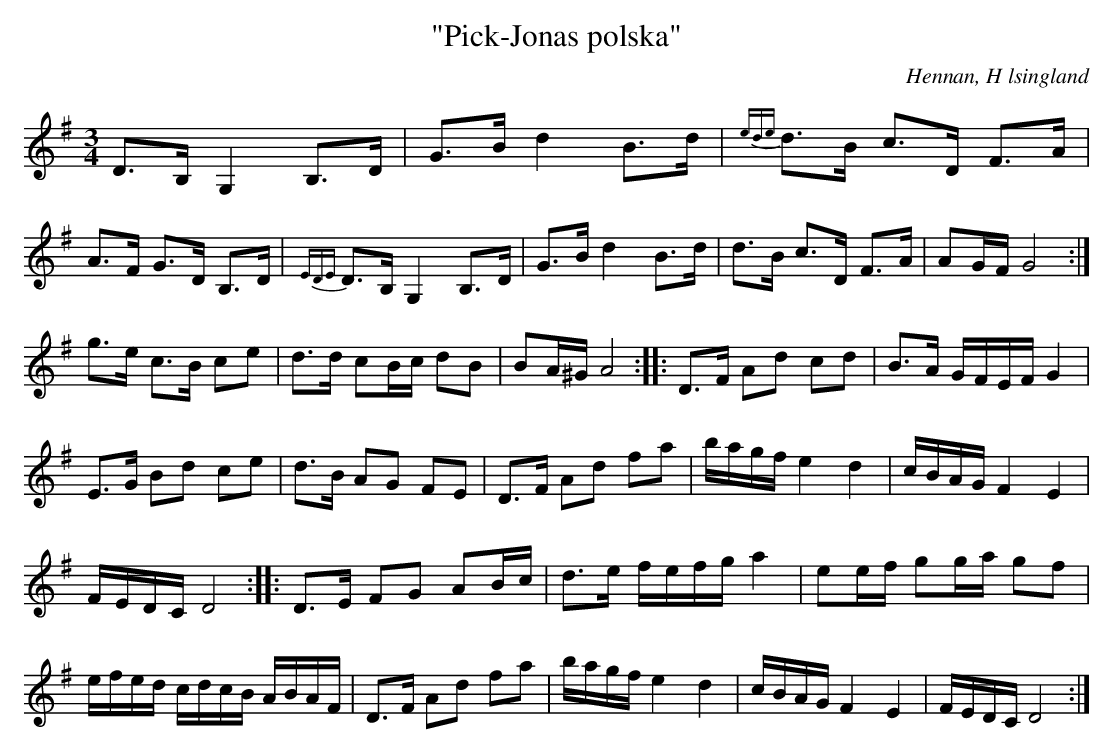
X:1
T: "Pick-Jonas polska"
O: Hennan, H lsingland
M: 3/4
L: 1/8
K: G
D>B, G,2 B,>D | G>B d2 B>d | {ede}d>B c>D F>A| A>F G>D B,>D|{EDE}D>B, G,2 B,>D|G>B d2 B>d | d>B c>D F>A| AG/F/ G4 :|
g>e c>B ce | d>d cB/c/ dB | BA/^G/ A4 :: D>F Ad cd | B>A G/F/E/F/ G2 |
E>G Bd ce | d>B AG FE | D>F Ad fa | b/a/g/f/ e2 d2 | c/B/A/G/ F2 E2 |
F/E/D/C/ D4 :: D>E FG AB/c/ | d>e f/e/f/g/ a2 | ee/f/ gg/a/ gf |
e/f/e/d/ c/d/c/B/ A/B/A/F/ | D>F Ad fa | b/a/g/f/ e2 d2 | c/B/A/G/ F2 E2 | F/E/D/C/ D4 :|]
=======
